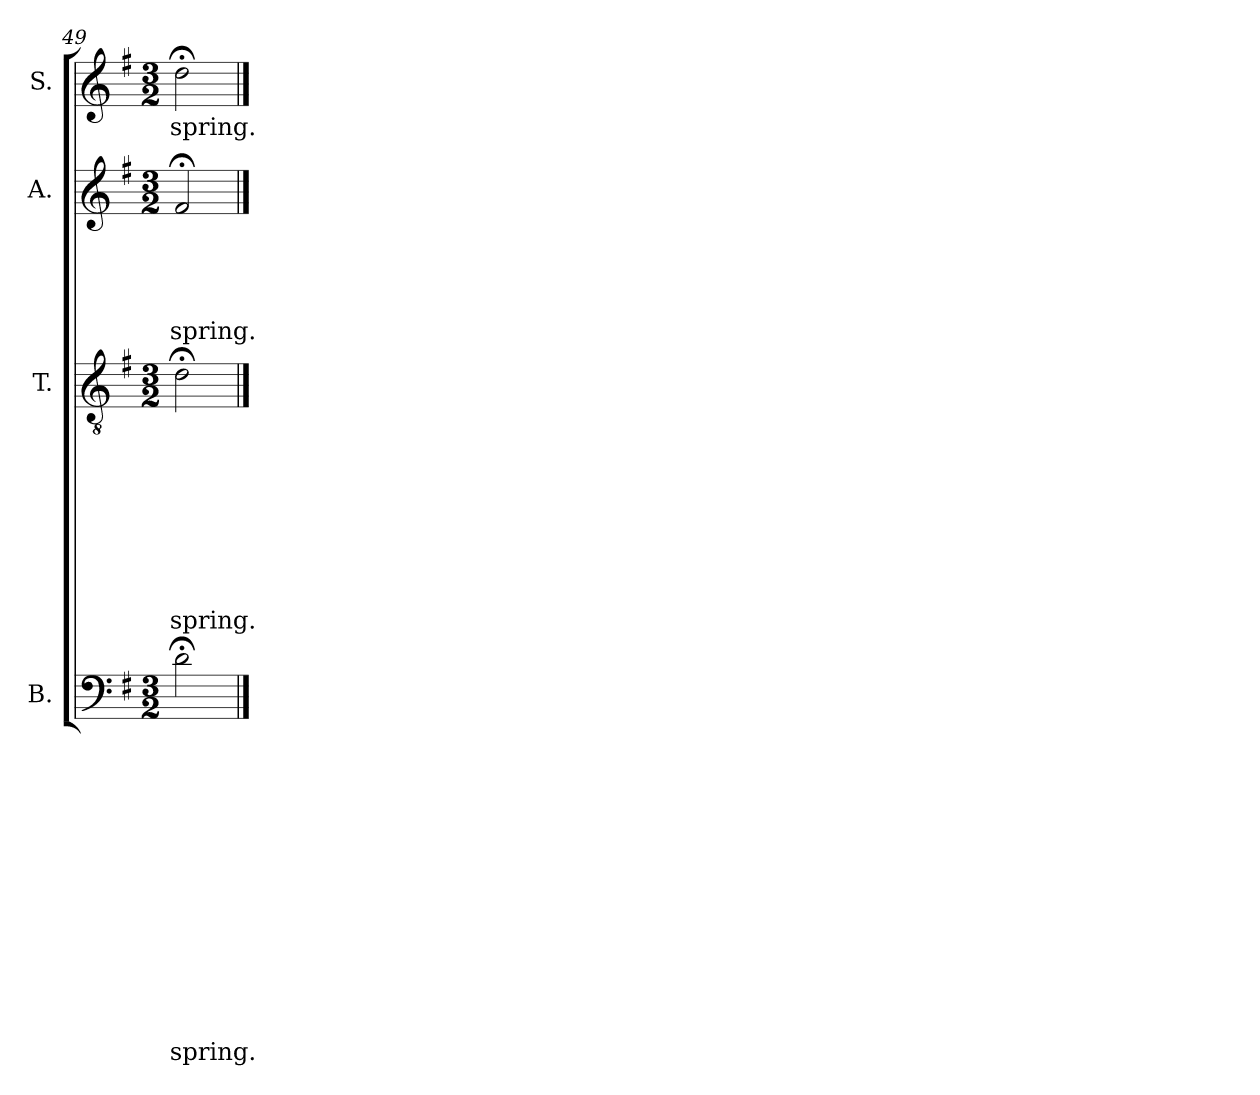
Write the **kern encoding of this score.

**kern	**text	**text	**text	**text	**text	**text	**text	**text	**text	**text	**text	**text	**text	**text	**kern	**text	**text	**text	**text	**text	**text	**text	**text	**text	**kern	**text	**text	**text	**text	**text	**kern	**text
*part4	*part4	*part4	*part4	*part4	*part4	*part4	*part4	*part4	*part4	*part4	*part4	*part4	*part4	*part4	*part3	*part3	*part3	*part3	*part3	*part3	*part3	*part3	*part3	*part3	*part2	*part2	*part2	*part2	*part2	*part2	*part1	*part1
*staff4	*staff4	*staff4	*staff4	*staff4	*staff4	*staff4	*staff4	*staff4	*staff4	*staff4	*staff4	*staff4	*staff4	*staff4	*staff3	*staff3	*staff3	*staff3	*staff3	*staff3	*staff3	*staff3	*staff3	*staff3	*staff2	*staff2	*staff2	*staff2	*staff2	*staff2	*staff1	*staff1
*I"B.	*	*	*	*	*	*	*	*	*	*	*	*	*	*	*I"T.	*	*	*	*	*	*	*	*	*	*I"A.	*	*	*	*	*	*I"S.	*
*clefF4	*	*	*	*	*	*	*	*	*	*	*	*	*	*	*clefGv2	*	*	*	*	*	*	*	*	*	*clefG2	*	*	*	*	*	*clefG2	*
*k[f#]	*	*	*	*	*	*	*	*	*	*	*	*	*	*	*k[f#]	*	*	*	*	*	*	*	*	*	*k[f#]	*	*	*	*	*	*k[f#]	*
*G:	*	*	*	*	*	*	*	*	*	*	*	*	*	*	*G:	*	*	*	*	*	*	*	*	*	*G:	*	*	*	*	*	*G:	*
*M3/2	*	*	*	*	*	*	*	*	*	*	*	*	*	*	*M3/2	*	*	*	*	*	*	*	*	*	*M3/2	*	*	*	*	*	*M3/2	*
=49	=49	=49	=49	=49	=49	=49	=49	=49	=49	=49	=49	=49	=49	=49	=49	=49	=49	=49	=49	=49	=49	=49	=49	=49	=49	=49	=49	=49	=49	=49	=49	=49
!	!	!	!	!	!	!	!	!	!	!	!	!	!	!LO:LY:b	!	!	!	!	!	!	!	!	!	!LO:LY:b	!	!	!	!	!	!LO:LY:b	!	!LO:LY:b
2d;<\	.	.	.	.	.	.	.	.	.	.	.	.	.	spring.	2d;<\	.	.	.	.	.	.	.	.	spring.	2f#;/	.	.	.	.	spring.	2dd;<\	spring.
==	==	==	==	==	==	==	==	==	==	==	==	==	==	==	==	==	==	==	==	==	==	==	==	==	==	==	==	==	==	==	==	==
*-	*-	*-	*-	*-	*-	*-	*-	*-	*-	*-	*-	*-	*-	*-	*-	*-	*-	*-	*-	*-	*-	*-	*-	*-	*-	*-	*-	*-	*-	*-	*-	*-
